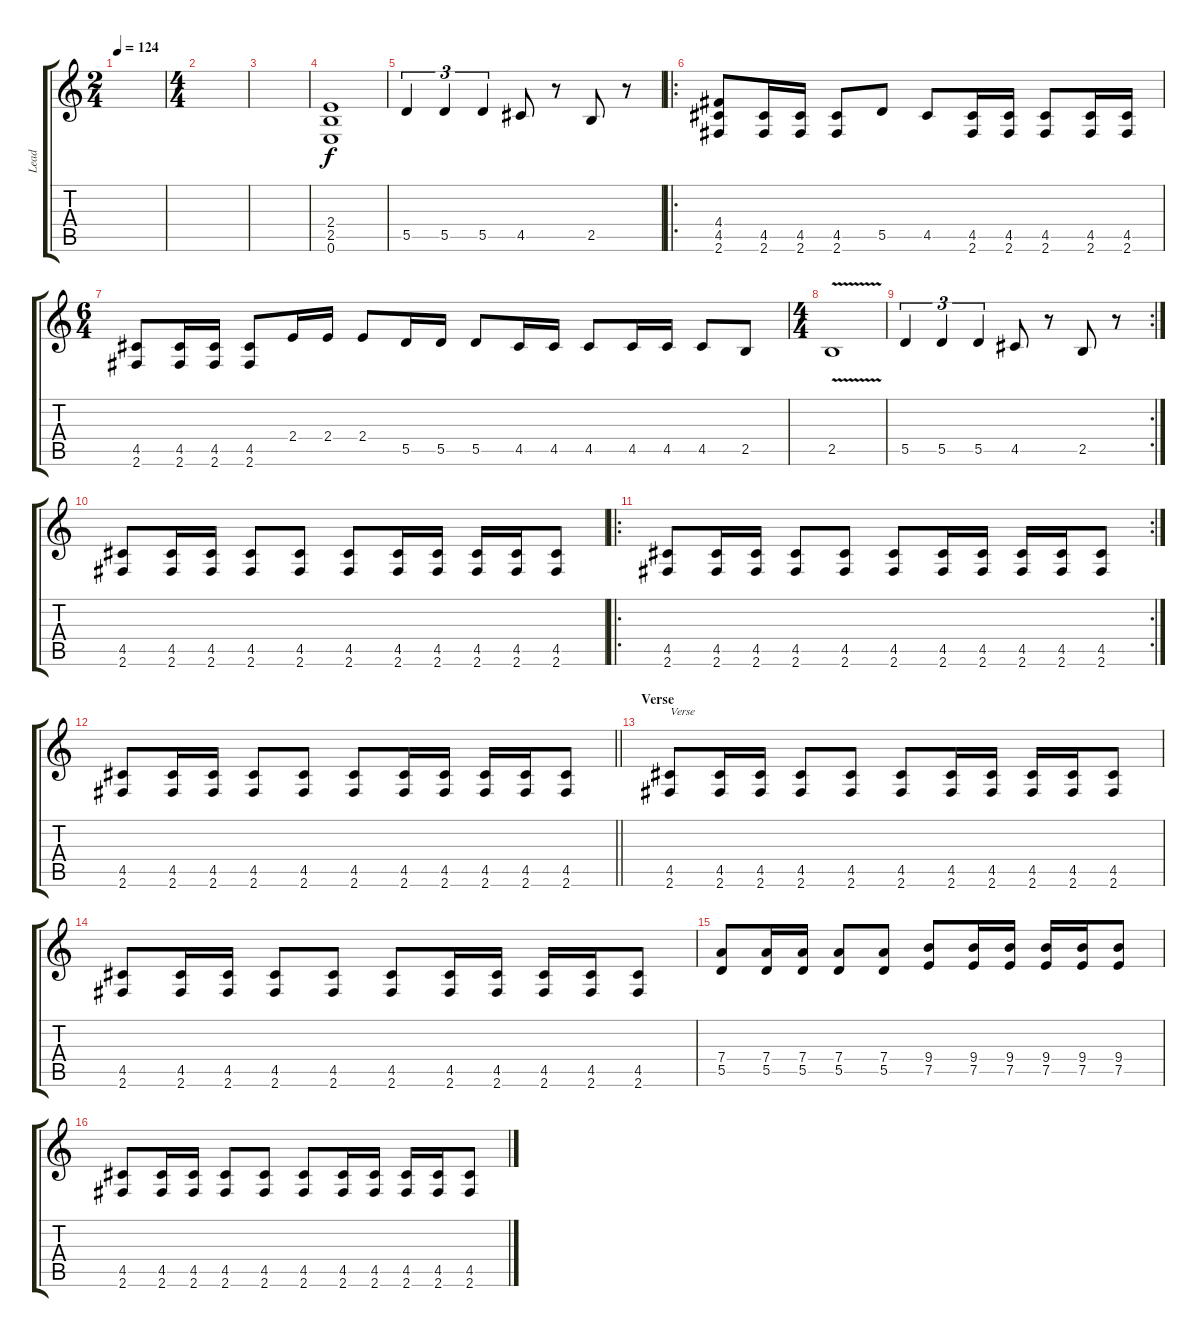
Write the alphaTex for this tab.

\track ("Lead" "Lead") {instrument distortionguitar}
\staff {score tabs}
\tuning (E4 B3 G3 D3 A2 E2) {hide}
\ts (2 4)
\tempo 124
\clef g2
\ks c
|
\ts (4 4)
|
|
(2.4 2.5 0.6).1 |
5.5.4{tu (3 2)} 5.5.4{tu (3 2)} 5.5.4{tu (3 2)} 4.5.8 r.8 2.5.8 r.8 |
\ro
(4.4 4.5 2.6).8 (4.5 2.6).16 (4.5 2.6).16 (4.5 2.6).8 5.5.8 4.5.8 (4.5 2.6).16 (4.5 2.6).16 (4.5 2.6).8 (4.5 2.6).16 (4.5 2.6).16 |
\ts (6 4)
(4.5 2.6).8 (4.5 2.6).16 (4.5 2.6).16 (4.5 2.6).8 2.4.16 2.4.16 2.4.8 5.5.16 5.5.16 5.5.8 4.5.16 4.5.16 4.5.8 4.5.16 4.5.16 4.5.8 2.5.8 |
\ts (4 4)
2.5{v}.1 |
\rc 2
5.5.4{tu (3 2)} 5.5.4{tu (3 2)} 5.5.4{tu (3 2)} 4.5.8 r.8 2.5.8 r.8 |
(4.5 2.6).8 (4.5 2.6).16 (4.5 2.6).16 (4.5 2.6).8 (4.5 2.6).8 (4.5 2.6).8 (4.5 2.6).16 (4.5 2.6).16 (4.5 2.6).16 (4.5 2.6).16 (4.5 2.6).8 |
\ro
\rc 2
(4.5 2.6).8 (4.5 2.6).16 (4.5 2.6).16 (4.5 2.6).8 (4.5 2.6).8 (4.5 2.6).8 (4.5 2.6).16 (4.5 2.6).16 (4.5 2.6).16 (4.5 2.6).16 (4.5 2.6).8 |
\barLineRight lightlight
(4.5 2.6).8 (4.5 2.6).16 (4.5 2.6).16 (4.5 2.6).8 (4.5 2.6).8 (4.5 2.6).8 (4.5 2.6).16 (4.5 2.6).16 (4.5 2.6).16 (4.5 2.6).16 (4.5 2.6).8 |
\section ("" "Verse")
(4.5 2.6).8{txt "Verse"} (4.5 2.6).16 (4.5 2.6).16 (4.5 2.6).8 (4.5 2.6).8 (4.5 2.6).8 (4.5 2.6).16 (4.5 2.6).16 (4.5 2.6).16 (4.5 2.6).16 (4.5 2.6).8 |
(4.5 2.6).8 (4.5 2.6).16 (4.5 2.6).16 (4.5 2.6).8 (4.5 2.6).8 (4.5 2.6).8 (4.5 2.6).16 (4.5 2.6).16 (4.5 2.6).16 (4.5 2.6).16 (4.5 2.6).8 |
(7.4 5.5).8 (7.4 5.5).16 (7.4 5.5).16 (7.4 5.5).8 (7.4 5.5).8 (9.4 7.5).8 (9.4 7.5).16 (9.4 7.5).16 (9.4 7.5).16 (9.4 7.5).16 (9.4 7.5).8 |
(4.5 2.6).8 (4.5 2.6).16 (4.5 2.6).16 (4.5 2.6).8 (4.5 2.6).8 (4.5 2.6).8 (4.5 2.6).16 (4.5 2.6).16 (4.5 2.6).16 (4.5 2.6).16 (4.5 2.6).8
